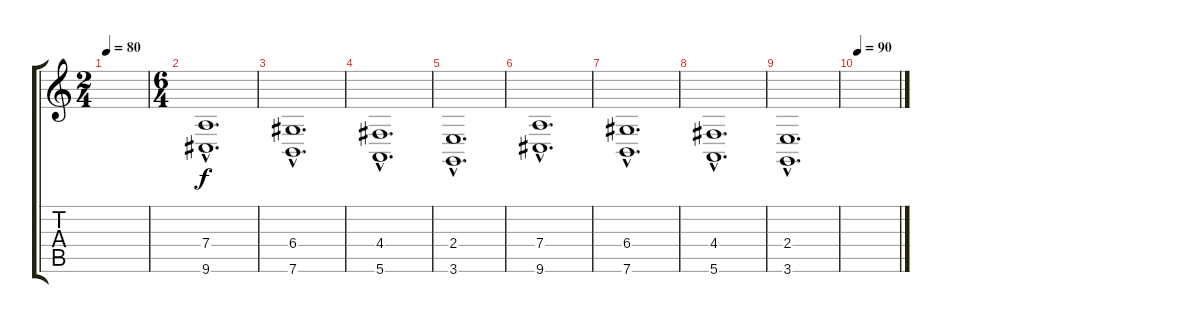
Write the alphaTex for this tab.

\track "" {instrument stringensemble2}
\staff {score tabs}
\tuning (E4 B3 G3 D3 A2 E2) {hide}
\ts (2 4)
\tempo 80
\clef g2
\ks c
|
\ts (6 4)
(7.4{hac} 9.6{hac}).1{d} |
(6.4{hac} 7.6{hac}).1{d} |
(4.4{hac} 5.6{hac}).1{d} |
(2.4{hac} 3.6{hac}).1{d} |
(7.4{hac} 9.6{hac}).1{d} |
(6.4{hac} 7.6{hac}).1{d} |
(4.4{hac} 5.6{hac}).1{d} |
(2.4{hac} 3.6{hac}).1{d} |
\tempo 90
